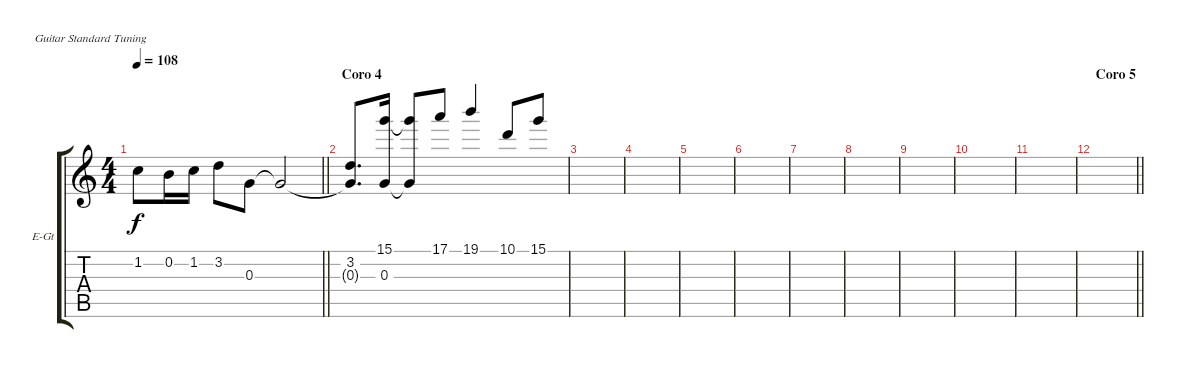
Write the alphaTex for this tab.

\bracketExtendMode groupsimilarinstruments
\firstSystemTrackNameOrientation horizontal
\otherSystemsTrackNameOrientation horizontal
\track ("Electric Guitar" "E-Gt") {instrument distortionguitar}
\staff {score tabs}
\tuning (E4 B3 G3 D3 A2 E2)
\ts (4 4)
\tempo 108
\clef g2
\barLineRight lightlight
\ks c
1.2{t}.8{dy f} 0.2.16 1.2.16 3.2.8 0.3.8 0.3{t}.2 |
\section ("" "Coro 4")
(3.2 0.3{t}).8{d beam invert} (15.1 0.3).16{beam invert} (15.1{t} 0.3{t}).8{beam invert} 17.1.8{beam invert} 19.1.4{beam invert} 10.1.8{beam invert} 15.1.8{beam invert} |
|
|
|
|
|
|
|
|
|
\section ("" "Coro 5")
\barLineRight lightlight
